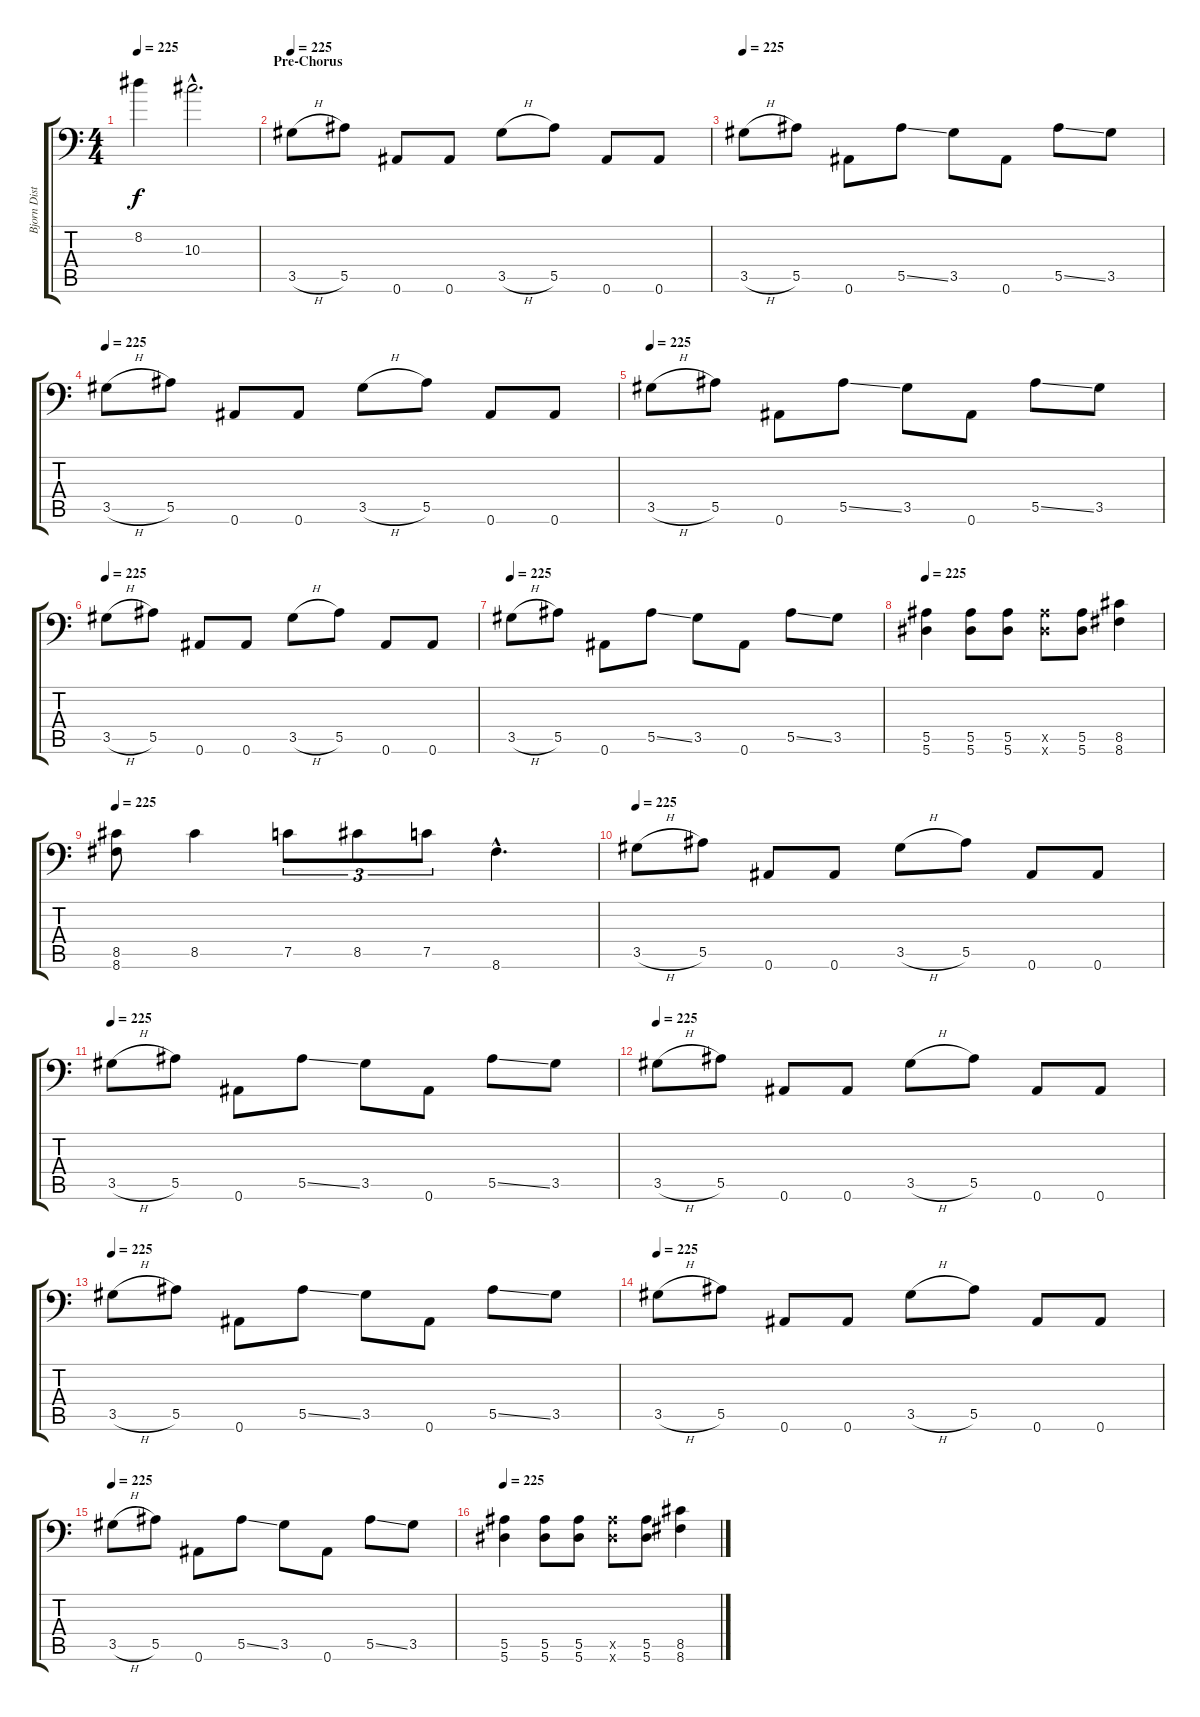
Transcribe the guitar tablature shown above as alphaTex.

\track ("Bjorn Dist" "Bjorn Dist") {instrument distortionguitar}
\staff {score tabs}
\tuning (C4 G3 Eb3 Bb2 F2 Bb1) {hide}
\ts (4 4)
\tempo 225
\clef f4
\ks c
8.2.4{dy f} 10.3{hac}.2{d} |
\section ("" "Pre-Chorus")
\tempo 225
3.5{h}.8 5.5.8 0.6.8 0.6.8 3.5{h}.8 5.5.8 0.6.8 0.6.8 |
\tempo 225
3.5{h}.8 5.5.8 0.6.8 5.5{ss}.8 3.5.8 0.6.8 5.5{ss}.8 3.5.8 |
\tempo 225
3.5{h}.8 5.5.8 0.6.8 0.6.8 3.5{h}.8 5.5.8 0.6.8 0.6.8 |
\tempo 225
3.5{h}.8 5.5.8 0.6.8 5.5{ss}.8 3.5.8 0.6.8 5.5{ss}.8 3.5.8 |
\tempo 225
3.5{h}.8 5.5.8 0.6.8 0.6.8 3.5{h}.8 5.5.8 0.6.8 0.6.8 |
\tempo 225
3.5{h}.8 5.5.8 0.6.8 5.5{ss}.8 3.5.8 0.6.8 5.5{ss}.8 3.5.8 |
\tempo 225
(5.5 5.6).4 (5.5 5.6).8 (5.5 5.6).8 (5.5{x} 5.6{x}).8 (5.5 5.6).8 (8.5 8.6).4 |
\tempo 225
(8.5 8.6).8 8.5.4 7.5.8{tu (3 2)} 8.5.8{tu (3 2)} 7.5.8{tu (3 2)} 8.6{hac}.4{d} |
\tempo 225
3.5{h}.8 5.5.8 0.6.8 0.6.8 3.5{h}.8 5.5.8 0.6.8 0.6.8 |
\tempo 225
3.5{h}.8 5.5.8 0.6.8 5.5{ss}.8 3.5.8 0.6.8 5.5{ss}.8 3.5.8 |
\tempo 225
3.5{h}.8 5.5.8 0.6.8 0.6.8 3.5{h}.8 5.5.8 0.6.8 0.6.8 |
\tempo 225
3.5{h}.8 5.5.8 0.6.8 5.5{ss}.8 3.5.8 0.6.8 5.5{ss}.8 3.5.8 |
\tempo 225
3.5{h}.8 5.5.8 0.6.8 0.6.8 3.5{h}.8 5.5.8 0.6.8 0.6.8 |
\tempo 225
3.5{h}.8 5.5.8 0.6.8 5.5{ss}.8 3.5.8 0.6.8 5.5{ss}.8 3.5.8 |
\tempo 225
(5.5 5.6).4 (5.5 5.6).8 (5.5 5.6).8 (5.5{x} 5.6{x}).8 (5.5 5.6).8 (8.5 8.6).4
